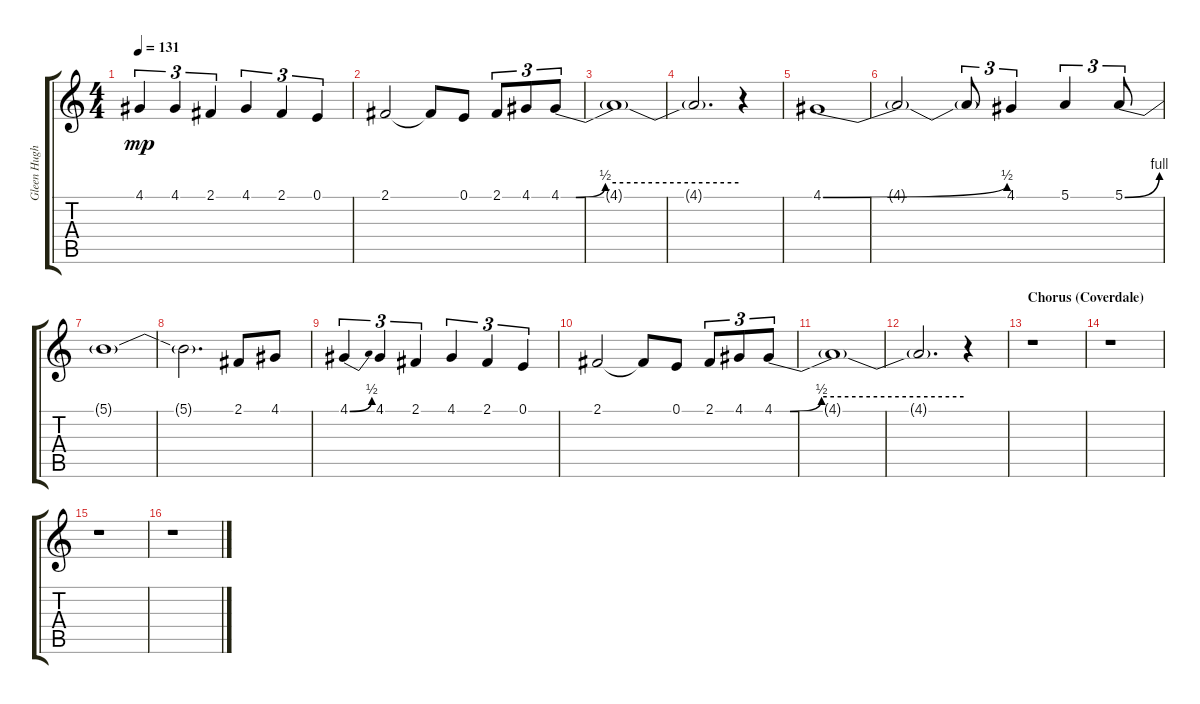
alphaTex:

\track ("Gleen Hughes" "Gleen Hugh") {instrument lead2sawtooth}
\staff {score tabs}
\tuning (E4 B3 G3 D3 A2 E2) {hide}
\ts (4 4)
\tempo 131
\clef g2
\ks c
4.1{t}.4{tu (3 2) dy mp} 4.1.4{tu (3 2)} 2.1.4{tu (3 2)} 4.1.4{tu (3 2)} 2.1.4{tu (3 2)} 0.1.4{tu (3 2)} |
2.1.2 2.1{t}.8 0.1.8 2.1.8{tu (3 2)} 4.1.8{tu (3 2)} 4.1{be (custom 0 0 5 0 15 2 60 2)}.8{tu (3 2)} |
4.1{t}.1 |
4.1{t}.2{d} r.4 |
4.1{be (bend 0 0 60 2)}.1 |
4.1{t}.2 4.1{t}.8{tu (3 2)} 4.1.4{tu (3 2)} 5.1.4{tu (3 2)} 5.1{be (bend 0 0 60 4)}.8{tu (3 2)} |
5.1{t}.1 |
5.1{t}.2{d} 2.1.8 4.1.8 |
4.1{be (bend 0 0 60 2)}.4{tu (3 2)} 4.1.4{tu (3 2)} 2.1.4{tu (3 2)} 4.1.4{tu (3 2)} 2.1.4{tu (3 2)} 0.1.4{tu (3 2)} |
2.1.2 2.1{t}.8 0.1.8 2.1.8{tu (3 2)} 4.1.8{tu (3 2)} 4.1{be (custom 0 0 5 0 15 2 60 2)}.8{tu (3 2)} |
4.1{t}.1 |
4.1{t}.2{d} r.4 |
\section ("" "Chorus (Coverdale)")
r.1 |
r.1 |
r.1 |
r.1
